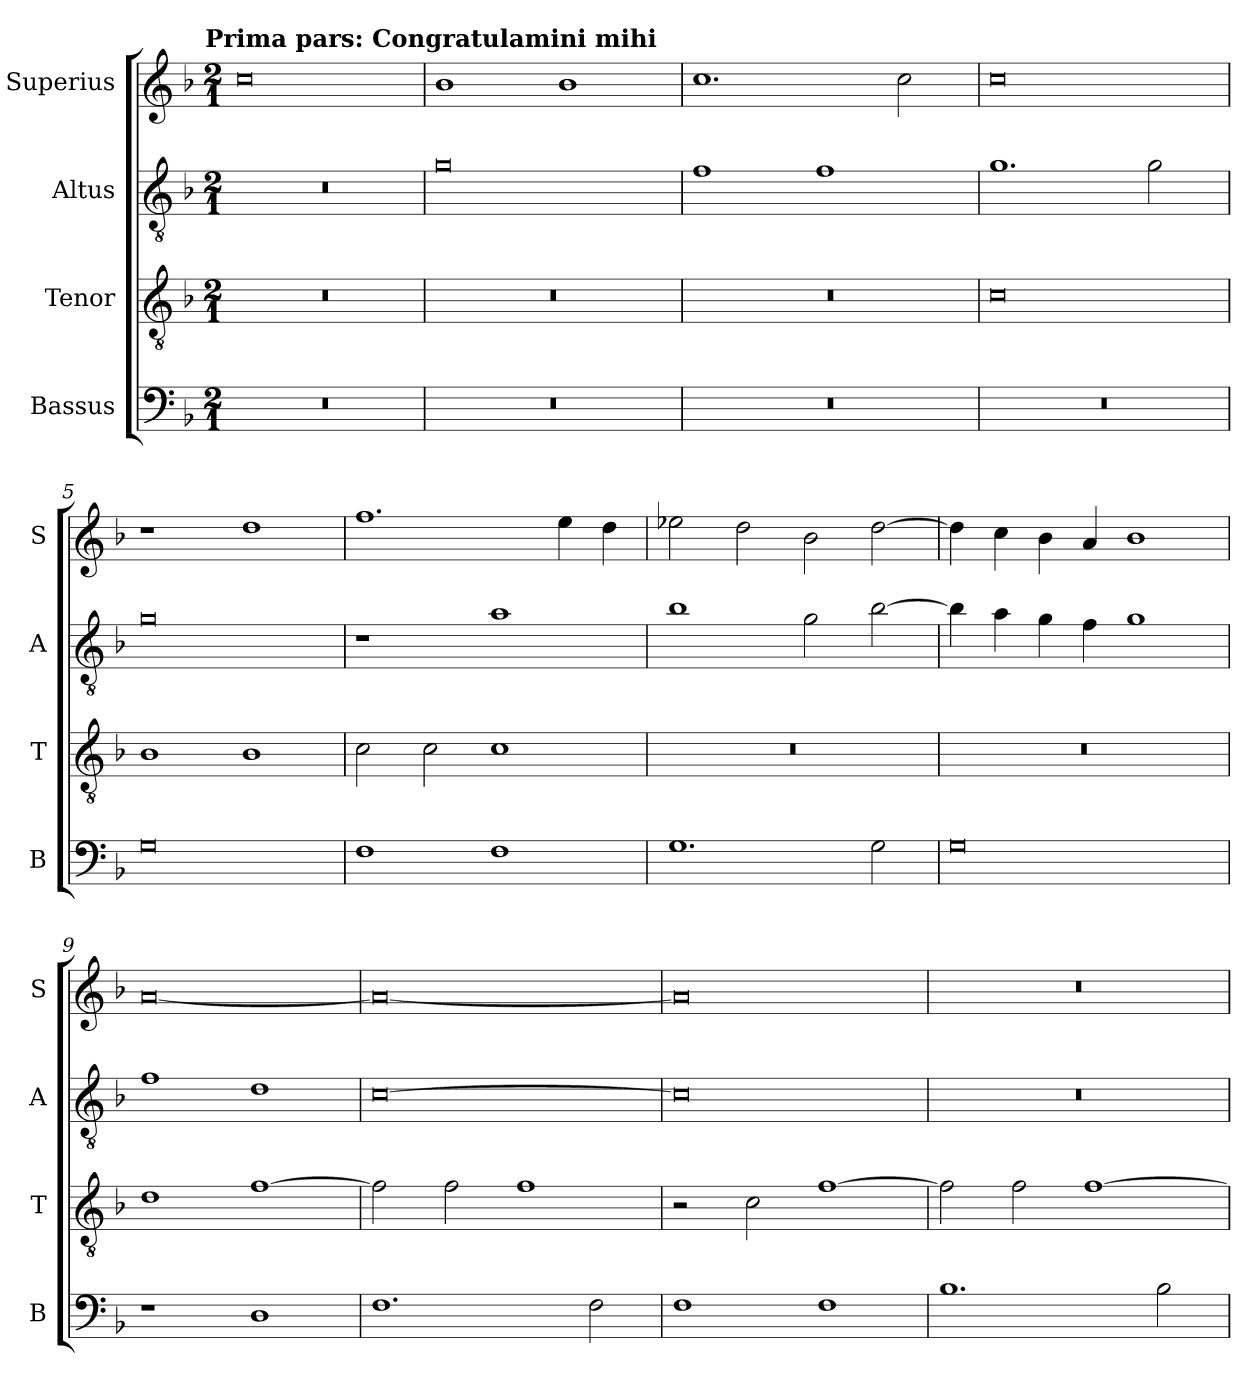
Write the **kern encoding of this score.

**kern	**kern	**kern	**kern
*part4	*part3	*part2	*part1
*staff4	*staff3	*staff2	*staff1
*I"Bassus	*I"Tenor	*I"Altus	*I"Superius
*I'B	*I'T	*I'A	*I'S
*clefF4	*clefGv2	*clefGv2	*clefG2
*k[b-]	*k[b-]	*k[b-]	*k[b-]
*F:	*F:	*F:	*F:
!!LO:TX:omd:t=Prima pars&colon; Congratulamini mihi
*M2/1	*M2/1	*M2/1	*M2/1
=1	=1	=1	=1
0r	0r	0r	0cc
=2	=2	=2	=2
0r	0r	0g	1b-
.	.	.	1b-
=3	=3	=3	=3
0r	0r	1f	1.cc
.	.	1f	.
.	.	.	2cc
=4	=4	=4	=4
0r	0c	1.g	0cc
.	.	2g	.
=5	=5	=5	=5
0G	1B-	0g	1r
.	1B-	.	1dd
=6	=6	=6	=6
1F	2c	1r	1.ff
.	2c	.	.
1F	1c	1a	.
.	.	.	4ee
.	.	.	4dd
=7	=7	=7	=7
1.G	0r	1b-	2ee-X
.	.	.	2dd
.	.	2g	2b-
2G	.	[2b-	[2dd
=8	=8	=8	=8
0G	0r	4b-]	4dd]
.	.	4a	4cc
.	.	4g	4b-
.	.	4f	4a
.	.	1g	1b-
=9	=9	=9	=9
1r	1d	1f	[0a
1D	[1f	1d	.
=10	=10	=10	=10
1.F	2f]	[0c	0a_
.	2f	.	.
.	1f	.	.
2F	.	.	.
=11	=11	=11	=11
1F	2r	0c]	0a]
.	2c	.	.
1F	[1f	.	.
=12	=12	=12	=12
1.B-	2f]	0r	0r
.	2f	.	.
.	[1f	.	.
2B-	.	.	.
=	=	=	=
*-	*-	*-	*-
